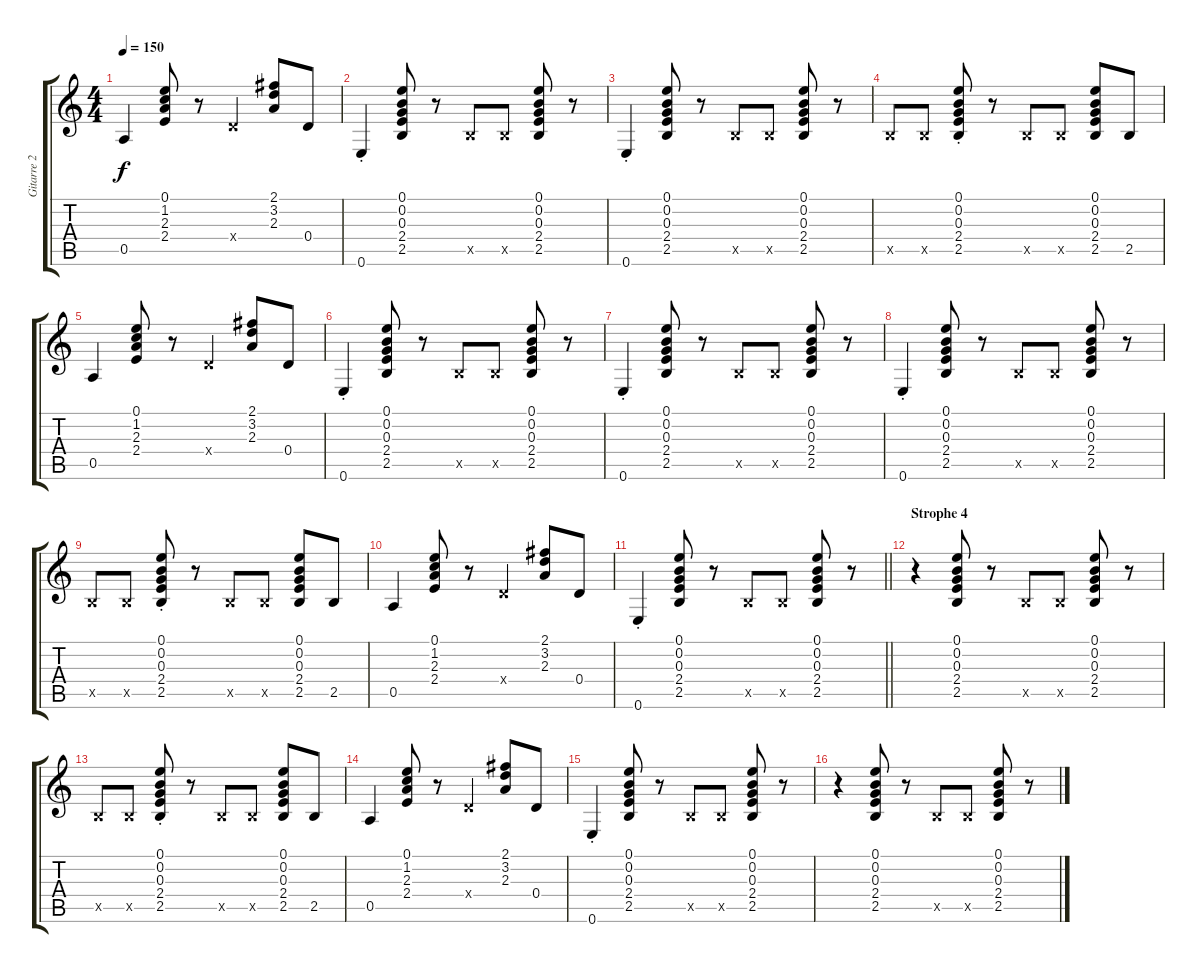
\track ("Gitarre 2" "Gitarre 2") {instrument overdrivenguitar}
\staff {score tabs}
\tuning (E4 B3 G3 D3 A2 E2) {hide}
\ts (4 4)
\tempo 150
\clef g2
\ks c
0.5.4{dy f} (0.1 1.2 2.3 2.4).8 r.8 0.4{x}.4 (2.1 3.2 2.3).8 0.4.8 |
0.6{st}.4 (0.1 0.2 0.3 2.4 2.5).8 r.8 2.5{x}.8 2.5{x}.8 (0.1 0.2 0.3 2.4 2.5).8 r.8 |
0.6{st}.4 (0.1 0.2 0.3 2.4 2.5).8 r.8 2.5{x}.8 2.5{x}.8 (0.1 0.2 0.3 2.4 2.5).8 r.8 |
2.5{x}.8 2.5{x}.8 (0.1{st} 0.2{st} 0.3{st} 2.4{st} 2.5{st}).8 r.8 2.5{x}.8 2.5{x}.8 (0.1 0.2 0.3 2.4 2.5).8 2.5.8 |
0.5.4 (0.1 1.2 2.3 2.4).8 r.8 0.4{x}.4 (2.1 3.2 2.3).8 0.4.8 |
0.6{st}.4 (0.1 0.2 0.3 2.4 2.5).8 r.8 2.5{x}.8 2.5{x}.8 (0.1 0.2 0.3 2.4 2.5).8 r.8 |
0.6{st}.4 (0.1 0.2 0.3 2.4 2.5).8 r.8 2.5{x}.8 2.5{x}.8 (0.1 0.2 0.3 2.4 2.5).8 r.8 |
0.6{st}.4 (0.1 0.2 0.3 2.4 2.5).8 r.8 2.5{x}.8 2.5{x}.8 (0.1 0.2 0.3 2.4 2.5).8 r.8 |
2.5{x}.8 2.5{x}.8 (0.1{st} 0.2{st} 0.3{st} 2.4{st} 2.5{st}).8 r.8 2.5{x}.8 2.5{x}.8 (0.1 0.2 0.3 2.4 2.5).8 2.5.8 |
0.5.4 (0.1 1.2 2.3 2.4).8 r.8 0.4{x}.4 (2.1 3.2 2.3).8 0.4.8 |
\barLineRight lightlight
0.6{st}.4 (0.1 0.2 0.3 2.4 2.5).8 r.8 2.5{x}.8 2.5{x}.8 (0.1 0.2 0.3 2.4 2.5).8 r.8 |
\section ("" "Strophe 4")
r.4 (0.1 0.2 0.3 2.4 2.5).8 r.8 2.5{x}.8 2.5{x}.8 (0.1 0.2 0.3 2.4 2.5).8 r.8 |
2.5{x}.8 2.5{x}.8 (0.1{st} 0.2{st} 0.3{st} 2.4{st} 2.5{st}).8 r.8 2.5{x}.8 2.5{x}.8 (0.1 0.2 0.3 2.4 2.5).8 2.5.8 |
0.5.4 (0.1 1.2 2.3 2.4).8 r.8 0.4{x}.4 (2.1 3.2 2.3).8 0.4.8 |
0.6{st}.4 (0.1 0.2 0.3 2.4 2.5).8 r.8 2.5{x}.8 2.5{x}.8 (0.1 0.2 0.3 2.4 2.5).8 r.8 |
r.4 (0.1 0.2 0.3 2.4 2.5).8 r.8 2.5{x}.8 2.5{x}.8 (0.1 0.2 0.3 2.4 2.5).8 r.8
